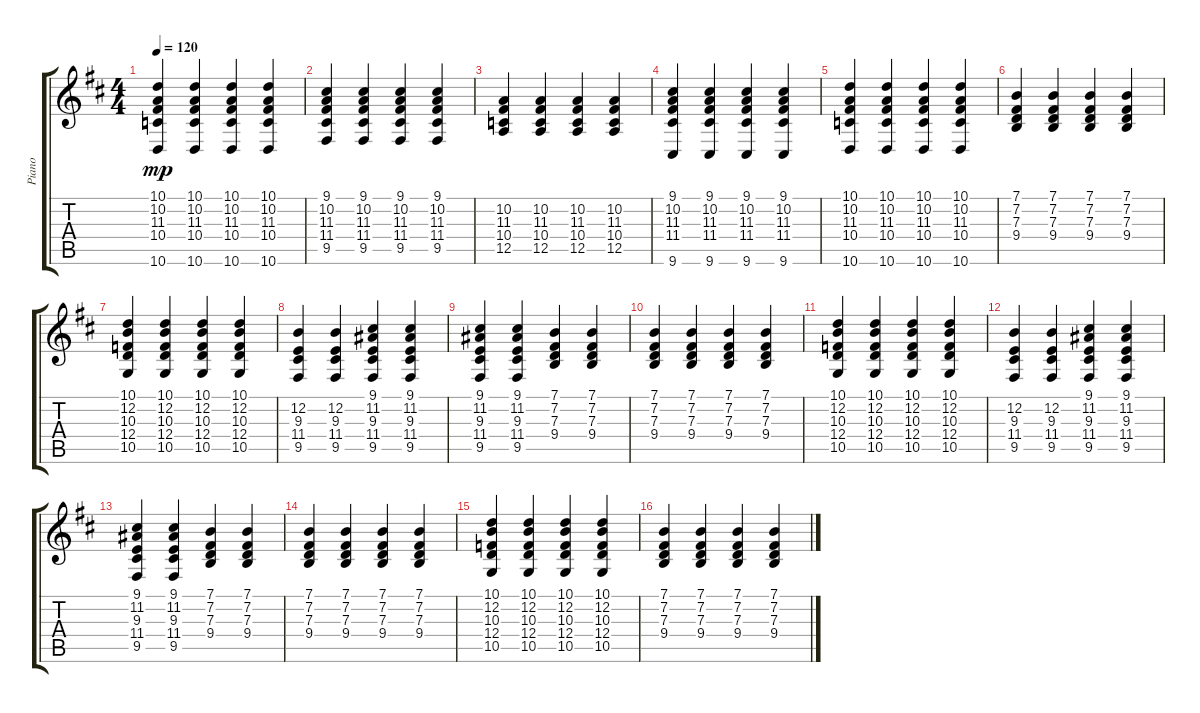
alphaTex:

\track ("Piano" "Piano") {instrument electricgrandpiano}
\staff {score tabs}
\tuning (E4 B3 G3 D3 A2 E2) {hide}
\ts (4 4)
\tempo 120
\clef g2
\ks bminor
(10.1 10.2 11.3 10.4 10.6).4{dy mp} (10.1 10.2 11.3 10.4 10.6).4 (10.1 10.2 11.3 10.4 10.6).4 (10.1 10.2 11.3 10.4 10.6).4 |
(9.1 10.2 11.3 11.4 9.5).4 (9.1 10.2 11.3 11.4 9.5).4 (9.1 10.2 11.3 11.4 9.5).4 (9.1 10.2 11.3 11.4 9.5).4 |
(10.2 11.3 10.4 12.5).4 (10.2 11.3 10.4 12.5).4 (10.2 11.3 10.4 12.5).4 (10.2 11.3 10.4 12.5).4 |
(9.1 10.2 11.3 11.4 9.6).4 (9.1 10.2 11.3 11.4 9.6).4 (9.1 10.2 11.3 11.4 9.6).4 (9.1 10.2 11.3 11.4 9.6).4 |
(10.1 10.2 11.3 10.4 10.6).4 (10.1 10.2 11.3 10.4 10.6).4 (10.1 10.2 11.3 10.4 10.6).4 (10.1 10.2 11.3 10.4 10.6).4 |
(7.1 7.2 7.3 9.4).4 (7.1 7.2 7.3 9.4).4 (7.1 7.2 7.3 9.4).4 (7.1 7.2 7.3 9.4).4 |
(10.1 12.2 10.3 12.4 10.5).4 (10.1 12.2 10.3 12.4 10.5).4 (10.1 12.2 10.3 12.4 10.5).4 (10.1 12.2 10.3 12.4 10.5).4 |
(12.2 9.3 11.4 9.5).4 (12.2 9.3 11.4 9.5).4 (9.1 11.2 9.3 11.4 9.5).4 (9.1 11.2 9.3 11.4 9.5).4 |
(9.1 11.2 9.3 11.4 9.5).4 (9.1 11.2 9.3 11.4 9.5).4 (7.1 7.2 7.3 9.4).4 (7.1 7.2 7.3 9.4).4 |
(7.1 7.2 7.3 9.4).4 (7.1 7.2 7.3 9.4).4 (7.1 7.2 7.3 9.4).4 (7.1 7.2 7.3 9.4).4 |
(10.1 12.2 10.3 12.4 10.5).4 (10.1 12.2 10.3 12.4 10.5).4 (10.1 12.2 10.3 12.4 10.5).4 (10.1 12.2 10.3 12.4 10.5).4 |
(12.2 9.3 11.4 9.5).4 (12.2 9.3 11.4 9.5).4 (9.1 11.2 9.3 11.4 9.5).4 (9.1 11.2 9.3 11.4 9.5).4 |
(9.1 11.2 9.3 11.4 9.5).4 (9.1 11.2 9.3 11.4 9.5).4 (7.1 7.2 7.3 9.4).4 (7.1 7.2 7.3 9.4).4 |
(7.1 7.2 7.3 9.4).4 (7.1 7.2 7.3 9.4).4 (7.1 7.2 7.3 9.4).4 (7.1 7.2 7.3 9.4).4 |
(10.1 12.2 10.3 12.4 10.5).4 (10.1 12.2 10.3 12.4 10.5).4 (10.1 12.2 10.3 12.4 10.5).4 (10.1 12.2 10.3 12.4 10.5).4 |
(7.1 7.2 7.3 9.4).4 (7.1 7.2 7.3 9.4).4 (7.1 7.2 7.3 9.4).4 (7.1 7.2 7.3 9.4).4
